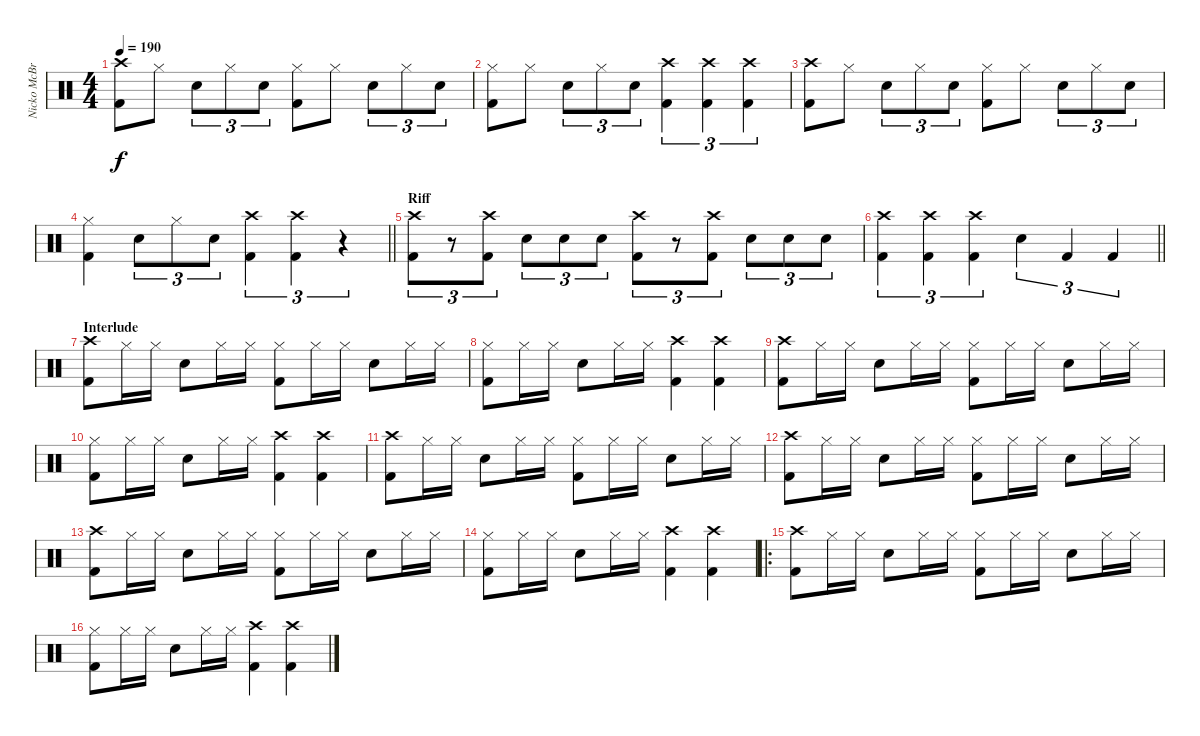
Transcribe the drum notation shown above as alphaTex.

\track ("Nicko McBrain" "Nicko McBr") {instrument percussion}
\staff {score}
\articulation defaults
\ts (4 4)
\tempo 190
\clef neutral
\ks c
("Crash high (hit)" "Kick (hit) 2").8{dy f} "Hi-Hat (closed)".8 "Snare (hit) 2".8{tu (3 2)} "Hi-Hat (closed)".8{tu (3 2)} "Snare (hit) 2".8{tu (3 2)} ("Hi-Hat (closed)" "Kick (hit) 2").8 "Hi-Hat (closed)".8 "Snare (hit) 2".8{tu (3 2)} "Hi-Hat (closed)".8{tu (3 2)} "Snare (hit) 2".8{tu (3 2)} |
("Hi-Hat (closed)" "Kick (hit) 2").8 "Hi-Hat (closed)".8 "Snare (hit) 2".8{tu (3 2)} "Hi-Hat (closed)".8{tu (3 2)} "Snare (hit) 2".8{tu (3 2)} ("Crash high (hit)" "Kick (hit) 2").4{tu (3 2)} ("Crash high (hit)" "Kick (hit) 2").4{tu (3 2)} ("Crash high (hit)" "Kick (hit) 2").4{tu (3 2)} |
("Crash high (hit)" "Kick (hit) 2").8 "Hi-Hat (closed)".8 "Snare (hit) 2".8{tu (3 2)} "Hi-Hat (closed)".8{tu (3 2)} "Snare (hit) 2".8{tu (3 2)} ("Hi-Hat (closed)" "Kick (hit) 2").8 "Hi-Hat (closed)".8 "Snare (hit) 2".8{tu (3 2)} "Hi-Hat (closed)".8{tu (3 2)} "Snare (hit) 2".8{tu (3 2)} |
\barLineRight lightlight
("Hi-Hat (closed)" "Kick (hit) 2").4 "Snare (hit) 2".8{tu (3 2)} "Hi-Hat (closed)".8{tu (3 2)} "Snare (hit) 2".8{tu (3 2)} ("Crash high (hit)" "Kick (hit) 2").4{tu (3 2)} ("Crash high (hit)" "Kick (hit) 2").4{tu (3 2)} r.4{tu (3 2)} |
\section ("" "Riff")
("Crash high (hit)" "Kick (hit) 2").8{tu (3 2)} r.8{tu (3 2)} ("Crash high (hit)" "Kick (hit) 2").8{tu (3 2)} "Snare (hit) 2".8{tu (3 2)} "Snare (hit) 2".8{tu (3 2)} "Snare (hit) 2".8{tu (3 2)} ("Crash high (hit)" "Kick (hit) 2").8{tu (3 2)} r.8{tu (3 2)} ("Crash high (hit)" "Kick (hit) 2").8{tu (3 2)} "Snare (hit) 2".8{tu (3 2)} "Snare (hit) 2".8{tu (3 2)} "Snare (hit) 2".8{tu (3 2)} |
\barLineRight lightlight
("Crash high (hit)" "Kick (hit) 2").4{tu (3 2)} ("Crash high (hit)" "Kick (hit) 2").4{tu (3 2)} ("Crash high (hit)" "Kick (hit) 2").4{tu (3 2)} "Snare (hit) 2".4{tu (3 2)} "Kick (hit) 2".4{tu (3 2)} "Kick (hit) 2".4{tu (3 2)} |
\section ("" "Interlude")
("Crash high (hit)" "Kick (hit) 2").8 "Hi-Hat (closed)".16 "Hi-Hat (closed)".16 "Snare (hit) 2".8 "Hi-Hat (closed)".16 "Hi-Hat (closed)".16 ("Hi-Hat (closed)" "Kick (hit) 2").8 "Hi-Hat (closed)".16 "Hi-Hat (closed)".16 "Snare (hit) 2".8 "Hi-Hat (closed)".16 "Hi-Hat (closed)".16 |
("Hi-Hat (closed)" "Kick (hit) 2").8 "Hi-Hat (closed)".16 "Hi-Hat (closed)".16 "Snare (hit) 2".8 "Hi-Hat (closed)".16 "Hi-Hat (closed)".16 ("Crash high (hit)" "Kick (hit) 2").4 ("Crash high (hit)" "Kick (hit) 2").4 |
("Crash high (hit)" "Kick (hit) 2").8 "Hi-Hat (closed)".16 "Hi-Hat (closed)".16 "Snare (hit) 2".8 "Hi-Hat (closed)".16 "Hi-Hat (closed)".16 ("Hi-Hat (closed)" "Kick (hit) 2").8 "Hi-Hat (closed)".16 "Hi-Hat (closed)".16 "Snare (hit) 2".8 "Hi-Hat (closed)".16 "Hi-Hat (closed)".16 |
("Hi-Hat (closed)" "Kick (hit) 2").8 "Hi-Hat (closed)".16 "Hi-Hat (closed)".16 "Snare (hit) 2".8 "Hi-Hat (closed)".16 "Hi-Hat (closed)".16 ("Crash high (hit)" "Kick (hit) 2").4 ("Crash high (hit)" "Kick (hit) 2").4 |
("Crash high (hit)" "Kick (hit) 2").8 "Hi-Hat (closed)".16 "Hi-Hat (closed)".16 "Snare (hit) 2".8 "Hi-Hat (closed)".16 "Hi-Hat (closed)".16 ("Hi-Hat (closed)" "Kick (hit) 2").8 "Hi-Hat (closed)".16 "Hi-Hat (closed)".16 "Snare (hit) 2".8 "Hi-Hat (closed)".16 "Hi-Hat (closed)".16 |
("Crash high (hit)" "Kick (hit) 2").8 "Hi-Hat (closed)".16 "Hi-Hat (closed)".16 "Snare (hit) 2".8 "Hi-Hat (closed)".16 "Hi-Hat (closed)".16 ("Hi-Hat (closed)" "Kick (hit) 2").8 "Hi-Hat (closed)".16 "Hi-Hat (closed)".16 "Snare (hit) 2".8 "Hi-Hat (closed)".16 "Hi-Hat (closed)".16 |
("Crash high (hit)" "Kick (hit) 2").8 "Hi-Hat (closed)".16 "Hi-Hat (closed)".16 "Snare (hit) 2".8 "Hi-Hat (closed)".16 "Hi-Hat (closed)".16 ("Hi-Hat (closed)" "Kick (hit) 2").8 "Hi-Hat (closed)".16 "Hi-Hat (closed)".16 "Snare (hit) 2".8 "Hi-Hat (closed)".16 "Hi-Hat (closed)".16 |
("Hi-Hat (closed)" "Kick (hit) 2").8 "Hi-Hat (closed)".16 "Hi-Hat (closed)".16 "Snare (hit) 2".8 "Hi-Hat (closed)".16 "Hi-Hat (closed)".16 ("Crash high (hit)" "Kick (hit) 2").4 ("Crash high (hit)" "Kick (hit) 2").4 |
\ro
("Crash high (hit)" "Kick (hit) 2").8 "Hi-Hat (closed)".16 "Hi-Hat (closed)".16 "Snare (hit) 2".8 "Hi-Hat (closed)".16 "Hi-Hat (closed)".16 ("Hi-Hat (closed)" "Kick (hit) 2").8 "Hi-Hat (closed)".16 "Hi-Hat (closed)".16 "Snare (hit) 2".8 "Hi-Hat (closed)".16 "Hi-Hat (closed)".16 |
("Hi-Hat (closed)" "Kick (hit) 2").8 "Hi-Hat (closed)".16 "Hi-Hat (closed)".16 "Snare (hit) 2".8 "Hi-Hat (closed)".16 "Hi-Hat (closed)".16 ("Crash high (hit)" "Kick (hit) 2").4 ("Crash high (hit)" "Kick (hit) 2").4
